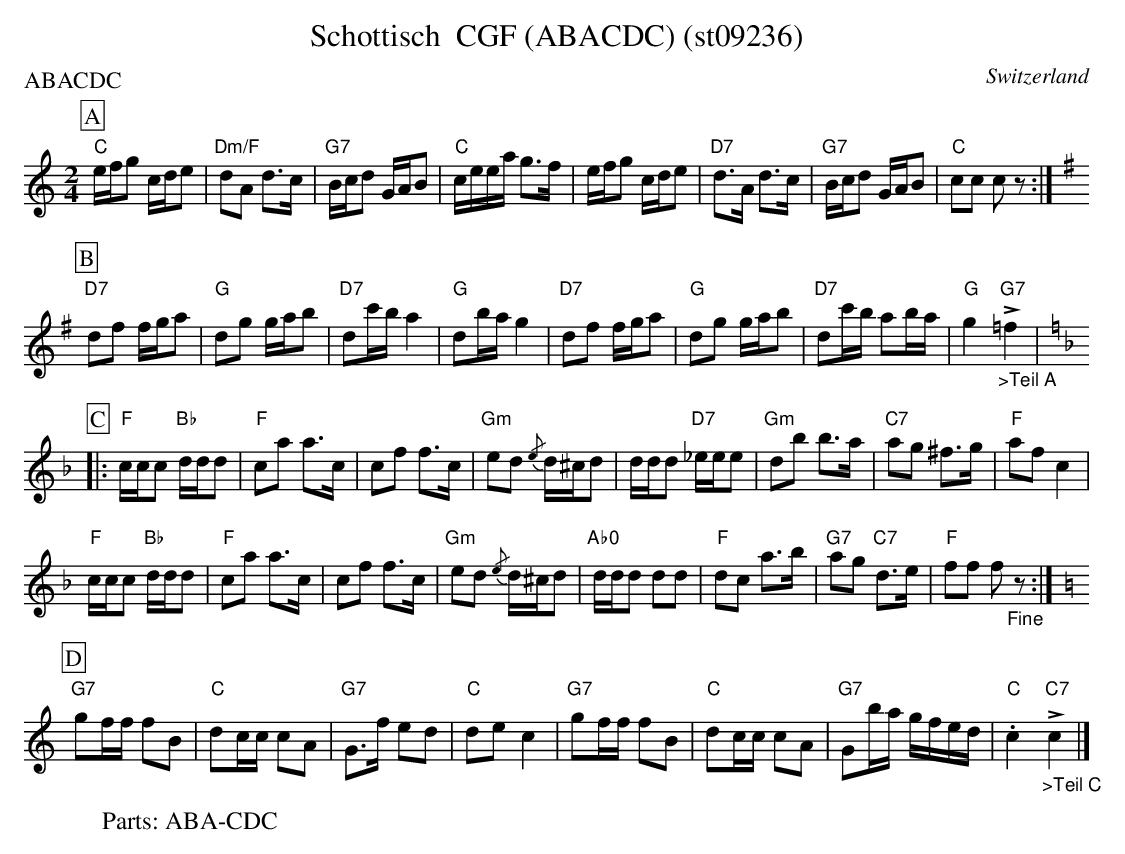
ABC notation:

X:1
T: Schottisch  CGF (ABACDC) (st09236)
P:ABACDC
M:2/4
L:1/16
O:Switzerland
K:C major
[P:A] "C"efg2 cde2 | "Dm/F"d2A2 d3c | "G7"Bcd2 GAB2 | "C"ceea g3f | efg2 cde2 | "D7"d3A d3c | "G7"Bcd2 GAB2 | "C"c2c2 c2z2 :|  [K:G]
[P:B] "D7"d2f2 fga2 | "G"d2g2 gab2 | "D7"d2c'ba4 | "G"d2bag4 | "D7"d2f2 fga2 | "G"d2g2 gab2 | "D7"d2c'b a2ba | "G"g4!>!"_>Teil A""G7"=f4 | [K:F]
[P:C] |: "F"ccc2 "Bb"ddd2 | "F"c2a2 a3c | c2f2 f3c | "Gm"e2d2 {/e}d^cd2 | ddd2 "D7"_eee2 | "Gm"d2b2 b3a | "C7"a2g2 ^f3g | "F"a2f2c4 |
   "F"ccc2 "Bb"ddd2 | "F"c2a2 a3c | c2f2 f3c | "Gm"e2d2 {/e}d^cd2 | "Ab0"ddd2 d2d2 | "F"d2c2 a3b | "G7"a2g2 "C7"d3e | "F"f2f2 f2"_Fine"z2 :| [K:C]
[P:D] "G7"g2ff f2B2 | "C"d2cc c2A2 | "G7"G3f e2d2 | "C"d2e2c4 | "G7"g2ff f2B2 | "C"d2cc c2A2 | "G7"G2ba gfed | "C".c4!>!"_>Teil C""C7"c4 |]
W:Parts: ABA-CDC
